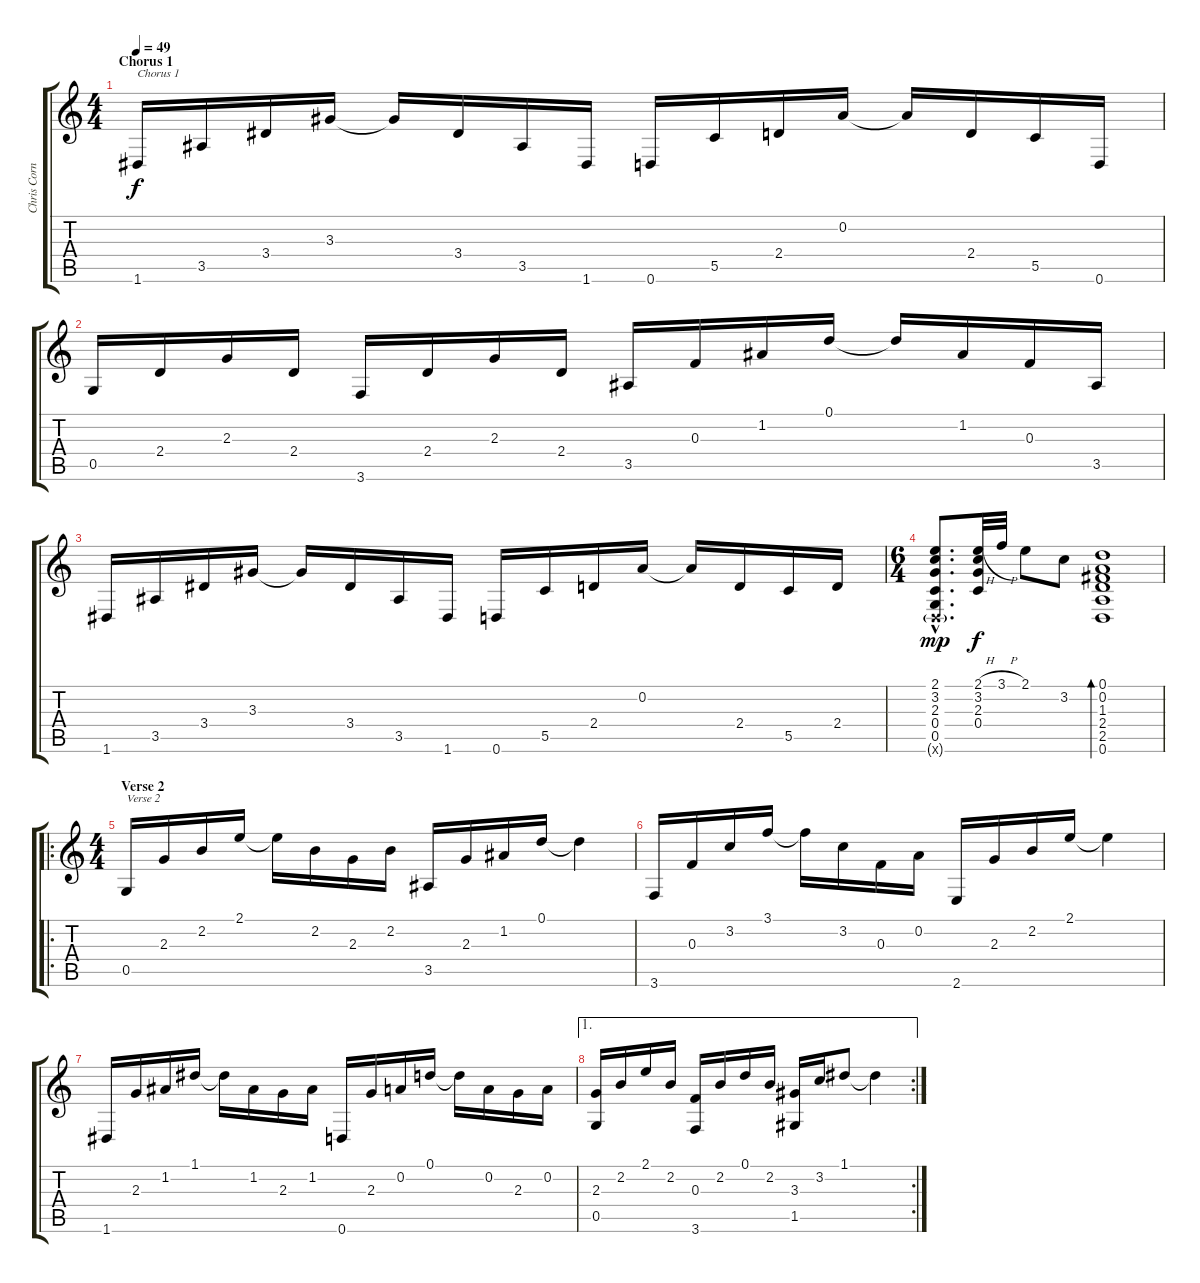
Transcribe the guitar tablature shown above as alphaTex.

\track ("Chris Cornell" "Chris Corn") {instrument acousticguitarsteel}
\staff {score tabs}
\tuning (D4 A3 F3 C3 G2 D2) {hide}
\ts (4 4)
\section ("" "Chorus 1")
\tempo 49
\clef g2
\ks c
1.6.16{txt "Chorus 1" dy f} 3.5.16 3.4.16 3.3.16 3.3{t}.16 3.4.16 3.5.16 1.6.16 0.6.16 5.5.16 2.4.16 0.2.16 0.2{t}.16 2.4.16 5.5.16 0.6.16 |
0.5.16 2.4.16 2.3.16 2.4.16 3.6.16 2.4.16 2.3.16 2.4.16 3.5.16 0.3.16 1.2.16 0.1.16 0.1{t}.16 1.2.16 0.3.16 3.5.16 |
1.6.16 3.5.16 3.4.16 3.3.16 3.3{t}.16 3.4.16 3.5.16 1.6.16 0.6.16 5.5.16 2.4.16 0.2.16 0.2{t}.16 2.4.16 5.5.16 2.4.16 |
\ts (6 4)
(2.1{hac} 3.2{hac} 2.3{hac} 0.4{hac} 0.5{hac} 0.6{g hac x}).8{d dy mp} (2.1{h} 3.2 2.3 0.4).32{dy f} 3.1{h}.32 2.1.8 3.2.8 (0.1 0.2 1.3 2.4 2.5 0.6).1{bd 60} |
\ro
\ts (4 4)
\section ("" "Verse 2")
0.5.16{txt "Verse 2"} 2.3.16 2.2.16 2.1.16 2.1{t}.16 2.2.16 2.3.16 2.2.16 3.5.16 2.3.16 1.2.16 0.1.16 0.1{t}.4 |
3.6.16 0.3.16 3.2.16 3.1.16 3.1{t}.16 3.2.16 0.3.16 0.2.16 2.6.16 2.3.16 2.2.16 2.1.16 2.1{t}.4 |
1.6.16 2.3.16 1.2.16 1.1.16 1.1{t}.16 1.2.16 2.3.16 1.2.16 0.6.16 2.3.16 0.2.16 0.1.16 0.1{t}.16 0.2.16 2.3.16 0.2.16 |
\ae 1
\rc 2
(2.3 0.5).16 2.2.16 2.1.16 2.2.16 (0.3 3.6).16 2.2.16 0.1.16 2.2.16 (3.3 1.5).16 3.2.16 1.1.8 1.1{t}.4
